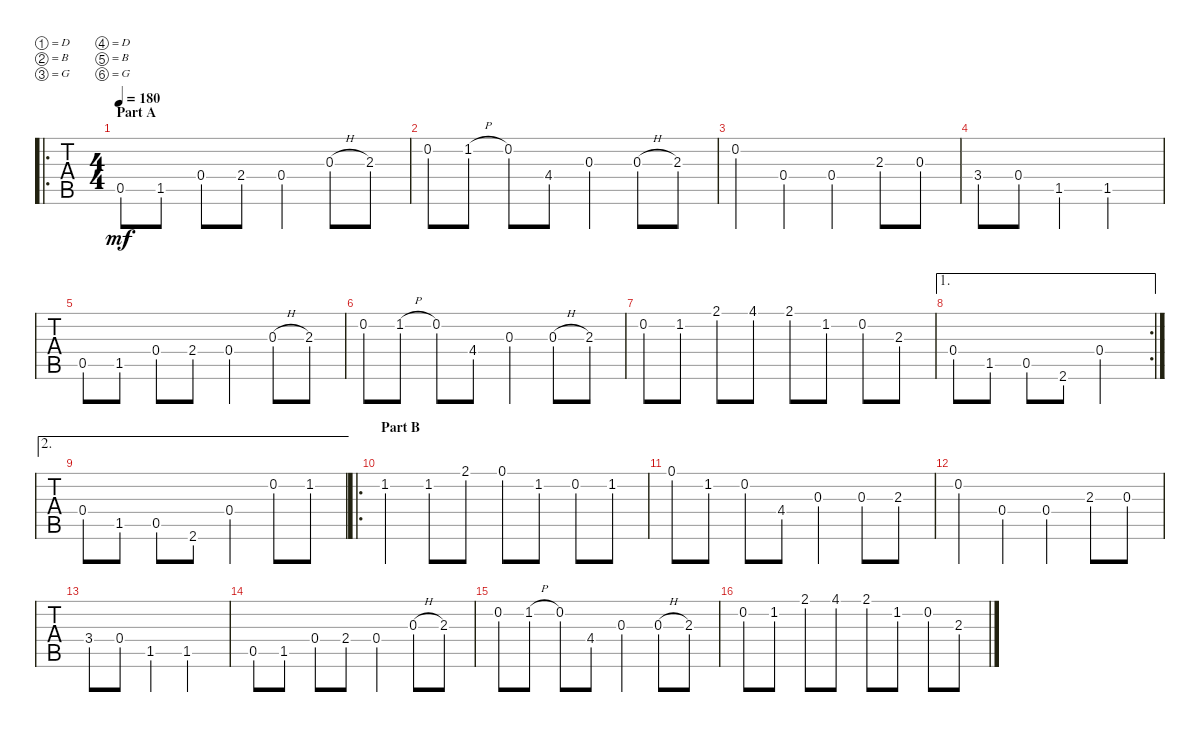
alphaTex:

\defaultSystemsLayout 4
\bracketExtendMode groupsimilarinstruments
\singleTrackTrackNamePolicy hidden
\multiTrackTrackNamePolicy hidden
\otherSystemsTrackNameOrientation horizontal
\track ("Dobro2" "Dobro2") {instrument acousticguitarsteel}
\staff {tabs}
\tuning (D4 B3 G3 D3 B2 G2)
\ro
\ts (4 4)
\section ("" "Part A")
\tempo 180
\clef g2
\ks g
0.5.8{dy mf instrument acousticguitarsteel} 1.5.8 0.4.8 2.4.8 0.4.4 0.3{h}.8 2.3.8 |
0.2.8 1.2{h}.8 0.2.8 4.4.8 0.3.4 0.3{h}.8 2.3.8 |
0.2.4 0.4.4 0.4.4 2.3.8 0.3.8 |
3.4.8 0.4.8 1.5.4 1.5.2 |
0.5.8 1.5.8 0.4.8 2.4.8 0.4.4 0.3{h}.8 2.3.8 |
0.2.8 1.2{h}.8 0.2.8 4.4.8 0.3.4 0.3{h}.8 2.3.8 |
0.2.8 1.2.8 2.1.8 4.1.8 2.1.8 1.2.8 0.2.8 2.3.8 |
\ae 1
\rc 2
0.4.8 1.5.8 0.5.8 2.6.8 0.4.2 |
\ae 2
0.4.8 1.5.8 0.5.8 2.6.8 0.4.4 0.2.8 1.2.8 |
\ro
\section ("" "Part B")
1.2.4 1.2.8 2.1.8 0.1.8 1.2.8 0.2.8 1.2.8 |
0.1.8 1.2.8 0.2.8 4.4.8 0.3.4 0.3.8 2.3.8 |
0.2.4 0.4.4 0.4.4 2.3.8 0.3.8 |
3.4.8 0.4.8 1.5.4 1.5.2 |
0.5.8 1.5.8 0.4.8 2.4.8 0.4.4 0.3{h}.8 2.3.8 |
0.2.8 1.2{h}.8 0.2.8 4.4.8 0.3.4 0.3{h}.8 2.3.8 |
0.2.8 1.2.8 2.1.8 4.1.8 2.1.8 1.2.8 0.2.8 2.3.8
